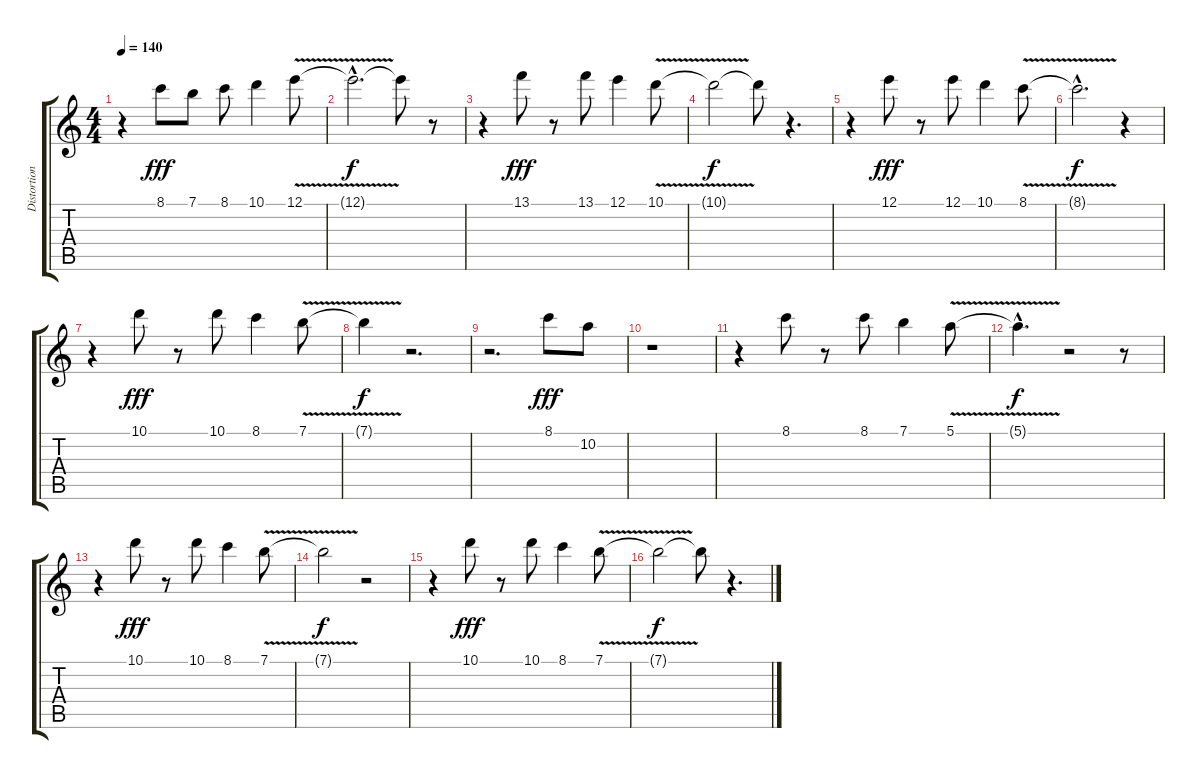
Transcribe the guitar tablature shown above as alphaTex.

\track ("Distortion 2" "Distortion") {instrument distortionguitar}
\staff {score tabs}
\tuning (E4 B3 G3 D3 A2 E2) {hide}
\ts (4 4)
\tempo 140
\clef g2
\ks c
r.4{dy f} 8.1.8{dy fff} 7.1.8 8.1.8 10.1.4 12.1{v}.8 |
12.1{hac t}.2{d dy f} 12.1{t}.8 r.8 |
r.4 13.1.8{dy fff} r.8 13.1.8 12.1.4 10.1{v}.8 |
10.1{t}.2{dy f} 10.1{t}.8 r.4{d} |
r.4 12.1.8{dy fff} r.8 12.1.8 10.1.4 8.1{v}.8 |
8.1{hac t}.2{d dy f} r.4 |
r.4 10.1.8{dy fff} r.8 10.1.8 8.1.4 7.1{v}.8 |
7.1{t}.4{dy f} r.2{d} |
r.2{d} 8.1.8{dy fff} 10.2.8 |
r.1 |
r.4 8.1.8 r.8 8.1.8 7.1.4 5.1{v}.8 |
5.1{hac t}.4{d dy f} r.2 r.8 |
r.4 10.1.8{dy fff} r.8 10.1.8 8.1.4 7.1{v}.8 |
7.1{t}.2{dy f} r.2 |
r.4 10.1.8{dy fff} r.8 10.1.8 8.1.4 7.1{v}.8 |
7.1{t}.2{dy f} 7.1{t}.8 r.4{d}
